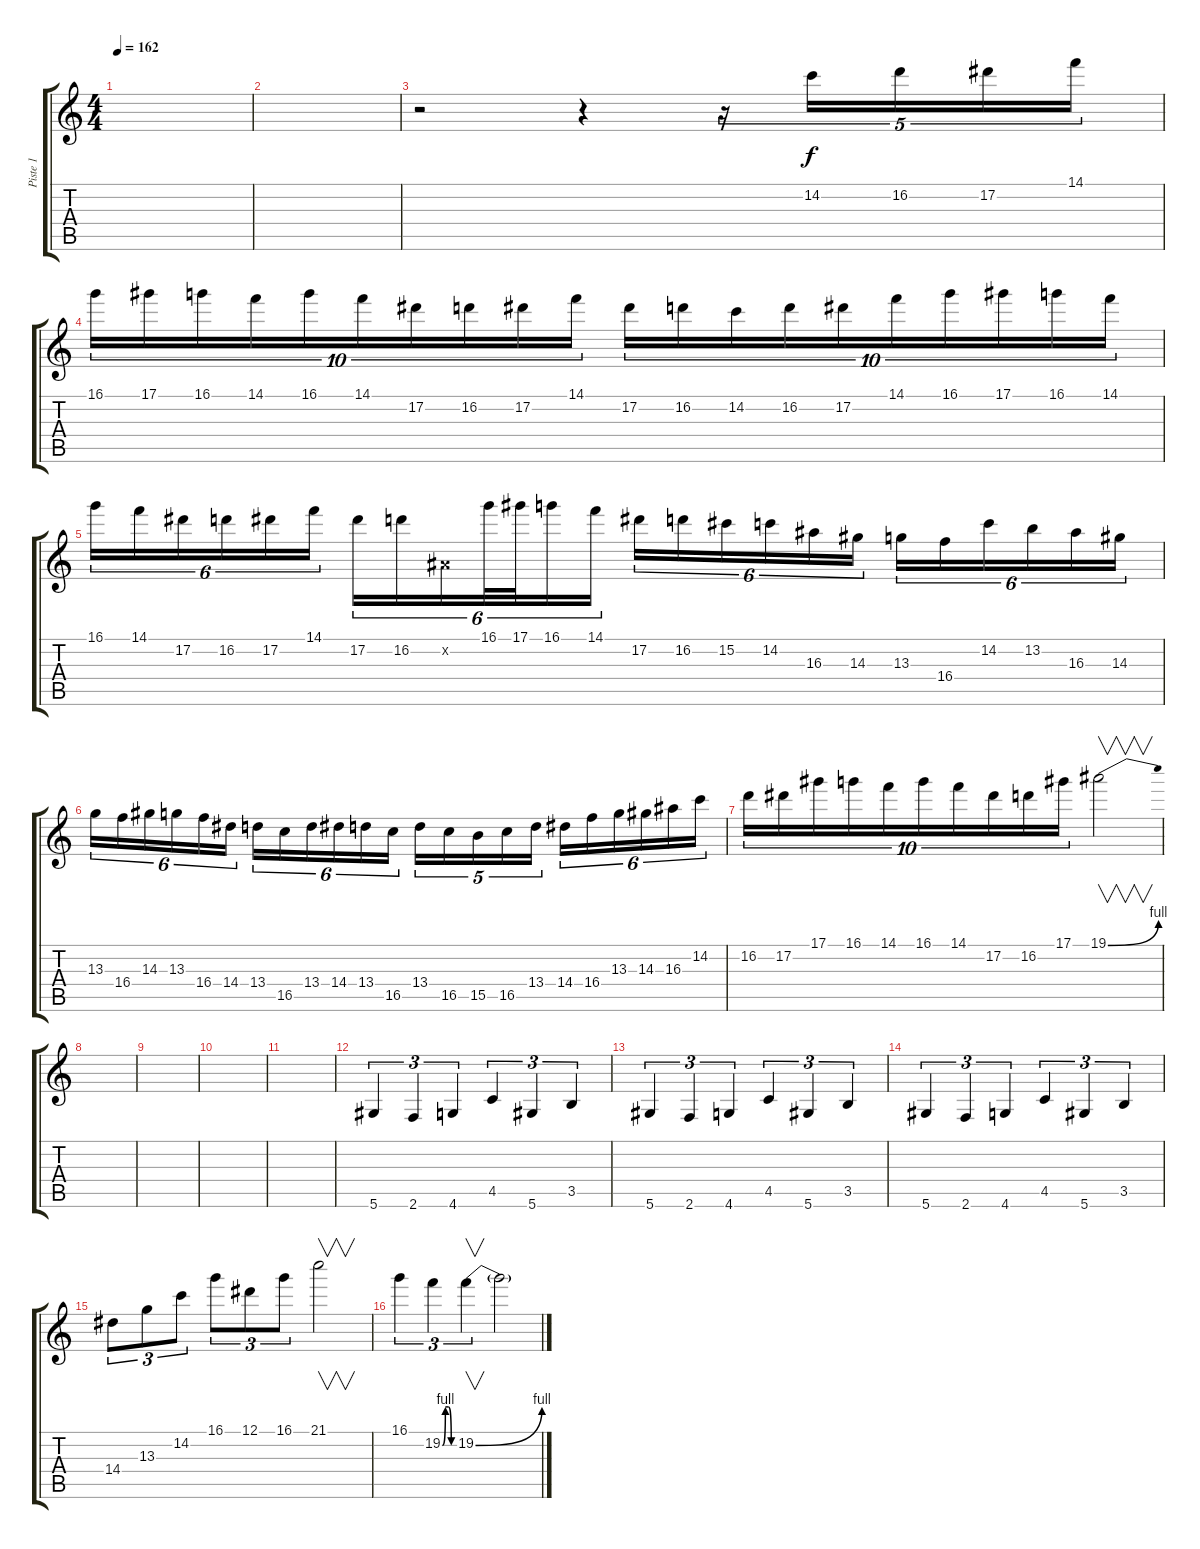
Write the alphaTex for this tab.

\track ("Piste 1" "Piste 1") {instrument distortionguitar}
\staff {score tabs}
\tuning (Eb4 Bb3 Gb3 Db3 Ab2 Eb2) {hide}
\ts (4 4)
\tempo 162
\clef g2
\ks c
|
|
r.2 r.4 r.16{tu (5 4)} 14.2.16{tu (5 4)} 16.2.16{tu (5 4)} 17.2.16{tu (5 4)} 14.1.16{tu (5 4)} |
16.1.16{tu (10 8)} 17.1.16{tu (10 8)} 16.1.16{tu (10 8)} 14.1.16{tu (10 8)} 16.1.16{tu (10 8)} 14.1.16{tu (10 8)} 17.2.16{tu (10 8)} 16.2.16{tu (10 8)} 17.2.16{tu (10 8)} 14.1.16{tu (10 8)} 17.2.16{tu (10 8)} 16.2.16{tu (10 8)} 14.2.16{tu (10 8)} 16.2.16{tu (10 8)} 17.2.16{tu (10 8)} 14.1.16{tu (10 8)} 16.1.16{tu (10 8)} 17.1.16{tu (10 8)} 16.1.16{tu (10 8)} 14.1.16{tu (10 8)} |
16.1.16{tu (6 4)} 14.1.16{tu (6 4)} 17.2.16{tu (6 4)} 16.2.16{tu (6 4)} 17.2.16{tu (6 4)} 14.1.16{tu (6 4)} 17.2.16{tu (6 4)} 16.2.16{tu (6 4)} 0.2{x}.16{tu (6 4)} 16.1.32{tu (6 4)} 17.1.32{tu (6 4)} 16.1.16{tu (6 4)} 14.1.16{tu (6 4)} 17.2.16{tu (6 4)} 16.2.16{tu (6 4)} 15.2.16{tu (6 4)} 14.2.16{tu (6 4)} 16.3.16{tu (6 4)} 14.3.16{tu (6 4)} 13.3.16{tu (6 4)} 16.4.16{tu (6 4)} 14.2.16{tu (6 4)} 13.2.16{tu (6 4)} 16.3.16{tu (6 4)} 14.3.16{tu (6 4)} |
13.3.16{tu (6 4)} 16.4.16{tu (6 4)} 14.3.16{tu (6 4)} 13.3.16{tu (6 4)} 16.4.16{tu (6 4)} 14.4.16{tu (6 4)} 13.4.16{tu (6 4)} 16.5.16{tu (6 4)} 13.4.16{tu (6 4)} 14.4.16{tu (6 4)} 13.4.16{tu (6 4)} 16.5.16{tu (6 4)} 13.4.16{tu (5 4)} 16.5.16{tu (5 4)} 15.5.16{tu (5 4)} 16.5.16{tu (5 4)} 13.4.16{tu (5 4)} 14.4.16{tu (6 4)} 16.4.16{tu (6 4)} 13.3.16{tu (6 4)} 14.3.16{tu (6 4)} 16.3.16{tu (6 4)} 14.2.16{tu (6 4)} |
16.2.16{tu (10 8)} 17.2.16{tu (10 8)} 17.1.16{tu (10 8)} 16.1.16{tu (10 8)} 14.1.16{tu (10 8)} 16.1.16{tu (10 8)} 14.1.16{tu (10 8)} 17.2.16{tu (10 8)} 16.2.16{tu (10 8)} 17.1.16{tu (10 8)} 19.1{be (bend 0 0 60 4)}.2{v} |
|
|
|
|
5.6.4{tu (3 2)} 2.6.4{tu (3 2)} 4.6.4{tu (3 2)} 4.5.4{tu (3 2)} 5.6.4{tu (3 2)} 3.5.4{tu (3 2)} |
5.6.4{tu (3 2)} 2.6.4{tu (3 2)} 4.6.4{tu (3 2)} 4.5.4{tu (3 2)} 5.6.4{tu (3 2)} 3.5.4{tu (3 2)} |
5.6.4{tu (3 2)} 2.6.4{tu (3 2)} 4.6.4{tu (3 2)} 4.5.4{tu (3 2)} 5.6.4{tu (3 2)} 3.5.4{tu (3 2)} |
14.4.8{tu (3 2)} 13.3.8{tu (3 2)} 14.2.8{tu (3 2)} 16.1.8{tu (3 2)} 12.1.8{tu (3 2)} 16.1.8{tu (3 2)} 21.1.2{v} |
16.1.4{tu (3 2)} 19.2{be (custom 0 0 15 4 30 4 45 0 60 0)}.4{tu (3 2)} 19.2{be (bend 0 0 60 4)}.4{v tu (3 2)} 19.2{t}.2
